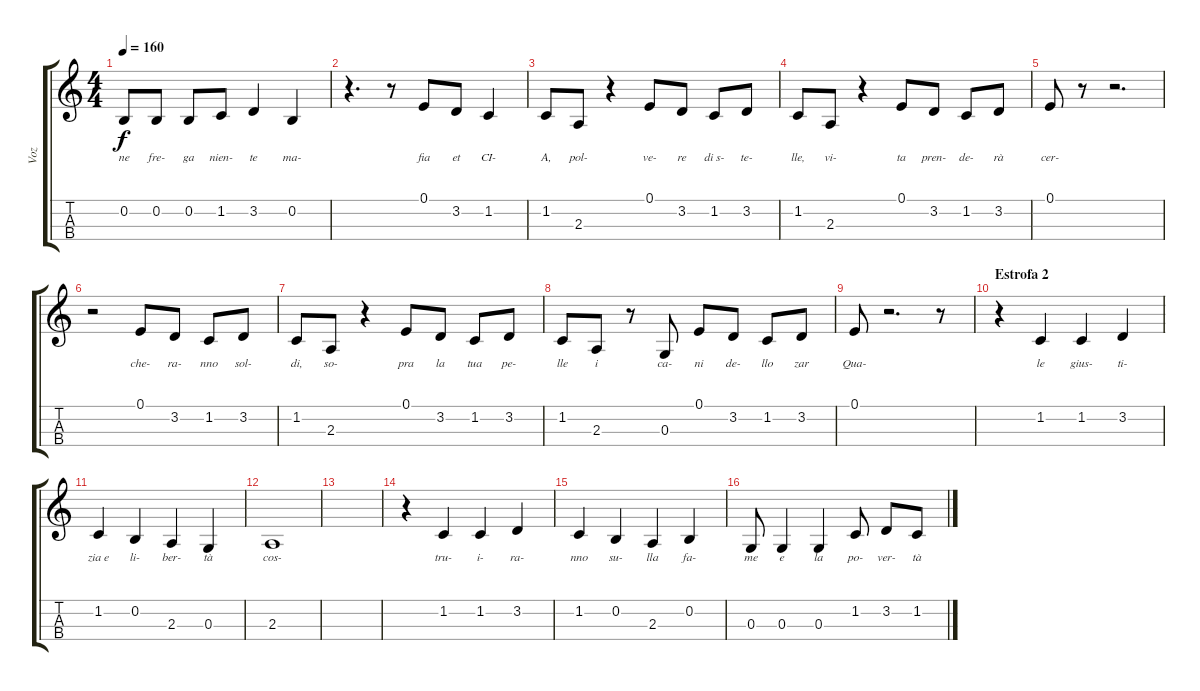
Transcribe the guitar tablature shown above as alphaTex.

\track ("Voz" "Voz") {instrument piccolo}
\staff {score tabs}
\tuning (E4 B3 G3 D3) {hide}
\ts (4 4)
\tempo 160
\clef g2
\ks c
0.2.8{lyrics (0 "ne") lyrics (1 "") lyrics (2 "") lyrics (3 "") lyrics (4 "") dy f} 0.2.8{lyrics (0 "fre-") lyrics (1 "") lyrics (2 "") lyrics (3 "") lyrics (4 "")} 0.2.8{lyrics (0 "ga") lyrics (1 "") lyrics (2 "") lyrics (3 "") lyrics (4 "")} 1.2.8{lyrics (0 "nien-") lyrics (1 "") lyrics (2 "") lyrics (3 "") lyrics (4 "")} 3.2.4{lyrics (0 "te") lyrics (1 "") lyrics (2 "") lyrics (3 "") lyrics (4 "")} 0.2.4{lyrics (0 "ma-") lyrics (1 "") lyrics (2 "") lyrics (3 "") lyrics (4 "")} |
r.4{d} r.8 0.1.8{lyrics (0 "fia") lyrics (1 "") lyrics (2 "") lyrics (3 "") lyrics (4 "")} 3.2.8{lyrics (0 "et") lyrics (1 "") lyrics (2 "") lyrics (3 "") lyrics (4 "")} 1.2.4{lyrics (0 "CI-") lyrics (1 "") lyrics (2 "") lyrics (3 "") lyrics (4 "")} |
1.2.8{lyrics (0 "A,") lyrics (1 "") lyrics (2 "") lyrics (3 "") lyrics (4 "")} 2.3.8{lyrics (0 "pol-") lyrics (1 "") lyrics (2 "") lyrics (3 "") lyrics (4 "")} r.4 0.1.8{lyrics (0 "ve-") lyrics (1 "") lyrics (2 "") lyrics (3 "") lyrics (4 "")} 3.2.8{lyrics (0 "re") lyrics (1 "") lyrics (2 "") lyrics (3 "") lyrics (4 "")} 1.2.8{lyrics (0 "di s-") lyrics (1 "") lyrics (2 "") lyrics (3 "") lyrics (4 "")} 3.2.8{lyrics (0 "te-") lyrics (1 "") lyrics (2 "") lyrics (3 "") lyrics (4 "")} |
1.2.8{lyrics (0 "lle,") lyrics (1 "") lyrics (2 "") lyrics (3 "") lyrics (4 "")} 2.3.8{lyrics (0 "vi-") lyrics (1 "") lyrics (2 "") lyrics (3 "") lyrics (4 "")} r.4 0.1.8{lyrics (0 "ta") lyrics (1 "") lyrics (2 "") lyrics (3 "") lyrics (4 "")} 3.2.8{lyrics (0 "pren-") lyrics (1 "") lyrics (2 "") lyrics (3 "") lyrics (4 "")} 1.2.8{lyrics (0 "de-") lyrics (1 "") lyrics (2 "") lyrics (3 "") lyrics (4 "")} 3.2.8{lyrics (0 "rà") lyrics (1 "") lyrics (2 "") lyrics (3 "") lyrics (4 "")} |
0.1.8{lyrics (0 "cer-") lyrics (1 "") lyrics (2 "") lyrics (3 "") lyrics (4 "")} r.8 r.2{d} |
r.2 0.1.8{lyrics (0 "che-") lyrics (1 "") lyrics (2 "") lyrics (3 "") lyrics (4 "")} 3.2.8{lyrics (0 "ra-") lyrics (1 "") lyrics (2 "") lyrics (3 "") lyrics (4 "")} 1.2.8{lyrics (0 "nno") lyrics (1 "") lyrics (2 "") lyrics (3 "") lyrics (4 "")} 3.2.8{lyrics (0 "sol-") lyrics (1 "") lyrics (2 "") lyrics (3 "") lyrics (4 "")} |
1.2.8{lyrics (0 "di,") lyrics (1 "") lyrics (2 "") lyrics (3 "") lyrics (4 "")} 2.3.8{lyrics (0 "so-") lyrics (1 "") lyrics (2 "") lyrics (3 "") lyrics (4 "")} r.4 0.1.8{lyrics (0 "pra") lyrics (1 "") lyrics (2 "") lyrics (3 "") lyrics (4 "")} 3.2.8{lyrics (0 "la") lyrics (1 "") lyrics (2 "") lyrics (3 "") lyrics (4 "")} 1.2.8{lyrics (0 "tua") lyrics (1 "") lyrics (2 "") lyrics (3 "") lyrics (4 "")} 3.2.8{lyrics (0 "pe-") lyrics (1 "") lyrics (2 "") lyrics (3 "") lyrics (4 "")} |
1.2.8{lyrics (0 "lle") lyrics (1 "") lyrics (2 "") lyrics (3 "") lyrics (4 "")} 2.3.8{lyrics (0 "i") lyrics (1 "") lyrics (2 "") lyrics (3 "") lyrics (4 "")} r.8 0.3.8{lyrics (0 "ca-") lyrics (1 "") lyrics (2 "") lyrics (3 "") lyrics (4 "")} 0.1.8{lyrics (0 "ni") lyrics (1 "") lyrics (2 "") lyrics (3 "") lyrics (4 "")} 3.2.8{lyrics (0 "de-") lyrics (1 "") lyrics (2 "") lyrics (3 "") lyrics (4 "")} 1.2.8{lyrics (0 "llo") lyrics (1 "") lyrics (2 "") lyrics (3 "") lyrics (4 "")} 3.2.8{lyrics (0 "zar") lyrics (1 "") lyrics (2 "") lyrics (3 "") lyrics (4 "")} |
0.1.8{lyrics (0 "Qua-") lyrics (1 "") lyrics (2 "") lyrics (3 "") lyrics (4 "")} r.2{d} r.8 |
\section ("" "Estrofa 2")
r.4 1.2.4{lyrics (0 "le") lyrics (1 "") lyrics (2 "") lyrics (3 "") lyrics (4 "")} 1.2.4{lyrics (0 "gius-") lyrics (1 "") lyrics (2 "") lyrics (3 "") lyrics (4 "")} 3.2.4{lyrics (0 "ti-") lyrics (1 "") lyrics (2 "") lyrics (3 "") lyrics (4 "")} |
1.2.4{lyrics (0 "zia e") lyrics (1 "") lyrics (2 "") lyrics (3 "") lyrics (4 "")} 0.2.4{lyrics (0 "li-") lyrics (1 "") lyrics (2 "") lyrics (3 "") lyrics (4 "")} 2.3.4{lyrics (0 "ber-") lyrics (1 "") lyrics (2 "") lyrics (3 "") lyrics (4 "")} 0.3.4{lyrics (0 "tà") lyrics (1 "") lyrics (2 "") lyrics (3 "") lyrics (4 "")} |
2.3.1{lyrics (0 "cos-") lyrics (1 "") lyrics (2 "") lyrics (3 "") lyrics (4 "")} |
|
r.4 1.2.4{lyrics (0 "tru-") lyrics (1 "") lyrics (2 "") lyrics (3 "") lyrics (4 "")} 1.2.4{lyrics (0 "i-") lyrics (1 "") lyrics (2 "") lyrics (3 "") lyrics (4 "")} 3.2.4{lyrics (0 "ra-") lyrics (1 "") lyrics (2 "") lyrics (3 "") lyrics (4 "")} |
1.2.4{lyrics (0 "nno") lyrics (1 "") lyrics (2 "") lyrics (3 "") lyrics (4 "")} 0.2.4{lyrics (0 "su-") lyrics (1 "") lyrics (2 "") lyrics (3 "") lyrics (4 "")} 2.3.4{lyrics (0 "lla") lyrics (1 "") lyrics (2 "") lyrics (3 "") lyrics (4 "")} 0.2.4{lyrics (0 "fa-") lyrics (1 "") lyrics (2 "") lyrics (3 "") lyrics (4 "")} |
0.3.8{lyrics (0 "me") lyrics (1 "") lyrics (2 "") lyrics (3 "") lyrics (4 "")} 0.3.4{lyrics (0 "e") lyrics (1 "") lyrics (2 "") lyrics (3 "") lyrics (4 "")} 0.3.4{lyrics (0 "la") lyrics (1 "") lyrics (2 "") lyrics (3 "") lyrics (4 "")} 1.2.8{lyrics (0 "po-") lyrics (1 "") lyrics (2 "") lyrics (3 "") lyrics (4 "")} 3.2.8{lyrics (0 "ver-") lyrics (1 "") lyrics (2 "") lyrics (3 "") lyrics (4 "")} 1.2.8{lyrics (0 "tà") lyrics (1 "") lyrics (2 "") lyrics (3 "") lyrics (4 "")}
